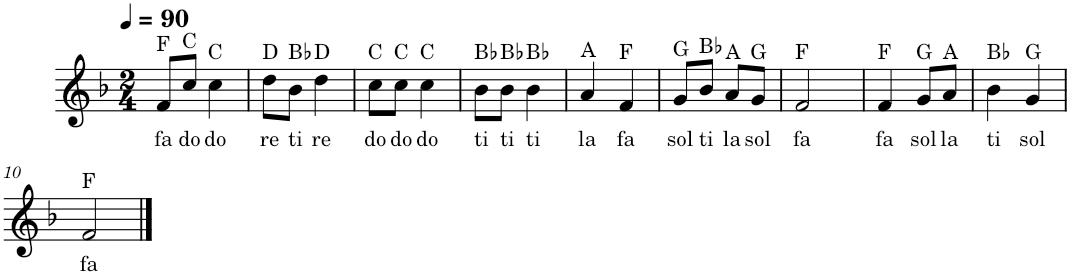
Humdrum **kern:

**kern	**text
*part1	*part1
*staff1	*staff1
*I"Piano	*
*I'Pno.	*
*clefG2	*
*k[b-]	*
*M2/4	*
*MM90	*
=1	=1
!LO:TX:a:t=F	!
!	!LO:LY:b
8f/L	fa
!LO:TX:a:t=C	!
!	!LO:LY:b
8cc/J	do
!LO:TX:a:t=C	!
!	!LO:LY:b
4cc\	do
=2	=2
!LO:TX:a:t=D	!
!	!LO:LY:b
8dd\L	re
!LO:TX:a:t=B♭	!
!	!LO:LY:b
8b-\J	ti
!LO:TX:a:t=D	!
!	!LO:LY:b
4dd\	re
=3	=3
!LO:TX:a:t=C	!
!	!LO:LY:b
8cc\L	do
!LO:TX:a:t=C	!
!	!LO:LY:b
8cc\J	do
!LO:TX:a:t=C	!
!	!LO:LY:b
4cc\	do
=4	=4
!LO:TX:a:t=B♭	!
!	!LO:LY:b
8b-\L	ti
!LO:TX:a:t=B♭	!
!	!LO:LY:b
8b-\J	ti
!LO:TX:a:t=B♭	!
!	!LO:LY:b
4b-\	ti
=5	=5
!LO:TX:a:t=A	!
!	!LO:LY:b
4a/	la
!LO:TX:a:t=F	!
!	!LO:LY:b
4f/	fa
=6	=6
!LO:TX:a:t=G	!
!	!LO:LY:b
8g/L	sol
!LO:TX:a:t=B♭	!
!	!LO:LY:b
8b-/J	ti
!LO:TX:a:t=A	!
!	!LO:LY:b
8a/L	la
!LO:TX:a:t=G	!
!	!LO:LY:b
8g/J	sol
=7	=7
!LO:TX:a:t=F	!
!	!LO:LY:b
2f/	fa
=8	=8
!LO:TX:a:t=F	!
!	!LO:LY:b
4f/	fa
!LO:TX:a:t=G	!
!	!LO:LY:b
8g/L	sol
!LO:TX:a:t=A	!
!	!LO:LY:b
8a/J	la
=9	=9
!LO:TX:a:t=B♭	!
!	!LO:LY:b
4b-\	ti
!LO:TX:a:t=G	!
!	!LO:LY:b
4g/	sol
!!LO:LB:g=z
=10	=10
!LO:TX:a:t=F	!
!	!LO:LY:b
2f/	fa
==	==
*-	*-
